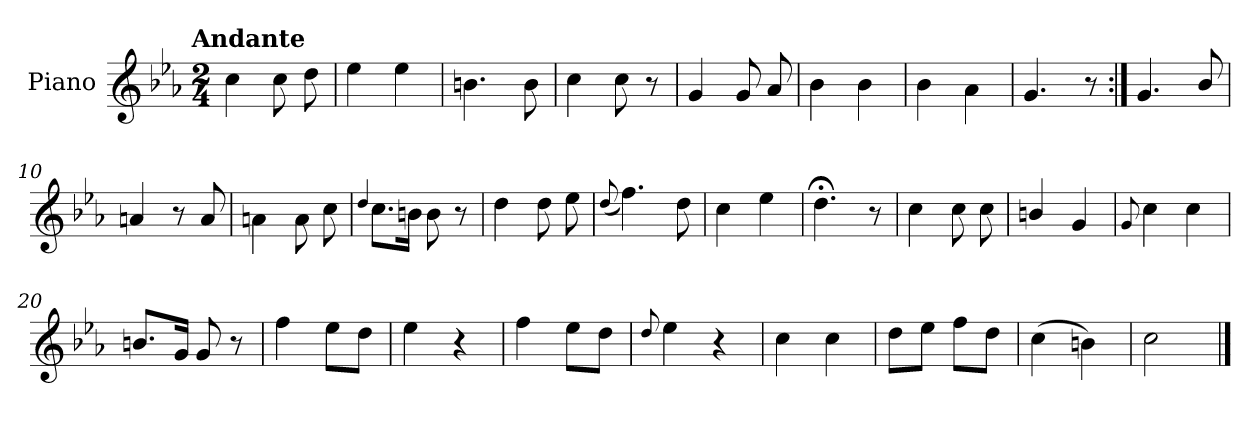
**kern
*part1
*staff1
*I"Piano
*I'Pno.
*clefG2
*k[b-e-a-]
!!LO:TX:omd:t=Andante
*M2/4
*MM92
=1
4cc\
8cc\
8dd\
=2
4ee-\
4ee-\
=3
4.bn\
8b\
=4
4cc\
8cc\
8r
=5
4g/
8g/
8a-/
=6
4b-\
4b-\
=7
4b-\
4a-\
!!LO:LB:g=z
=8
4.g/
8r
=9:|!
4.g/
8b-/
=10
4an/
8r
8a/
=11
4an\
8a\
8cc\
=12
4qqdd/
8.cc\L
16bn\Jk
8b\
8r
=13
4dd\
8dd\
8ee-\
=14
(<8qqdd/
4.ff\)
8dd\
!!LO:LB:g=z
=15
4cc\
4ee-\
=16
4.dd;<\
8r
=17
4cc\
8cc\
8cc\
=18
4bn/
4g/
=19
8qqg/
4cc\
4cc\
=20
8.bn/L
16g/Jk
8g/
8r
=21
4ff\
8ee-\L
8dd\J
=22
4ee-\
4r
!!LO:LB:g=z
=23
4ff\
8ee-\L
8dd\J
=24
8qqdd/
4ee-\
4r
=25
4cc\
4cc\
=26
8dd\L
8ee-\J
8ff\L
8dd\J
=27
(>4cc\
4bn\)
=28
2cc\
==
*-
